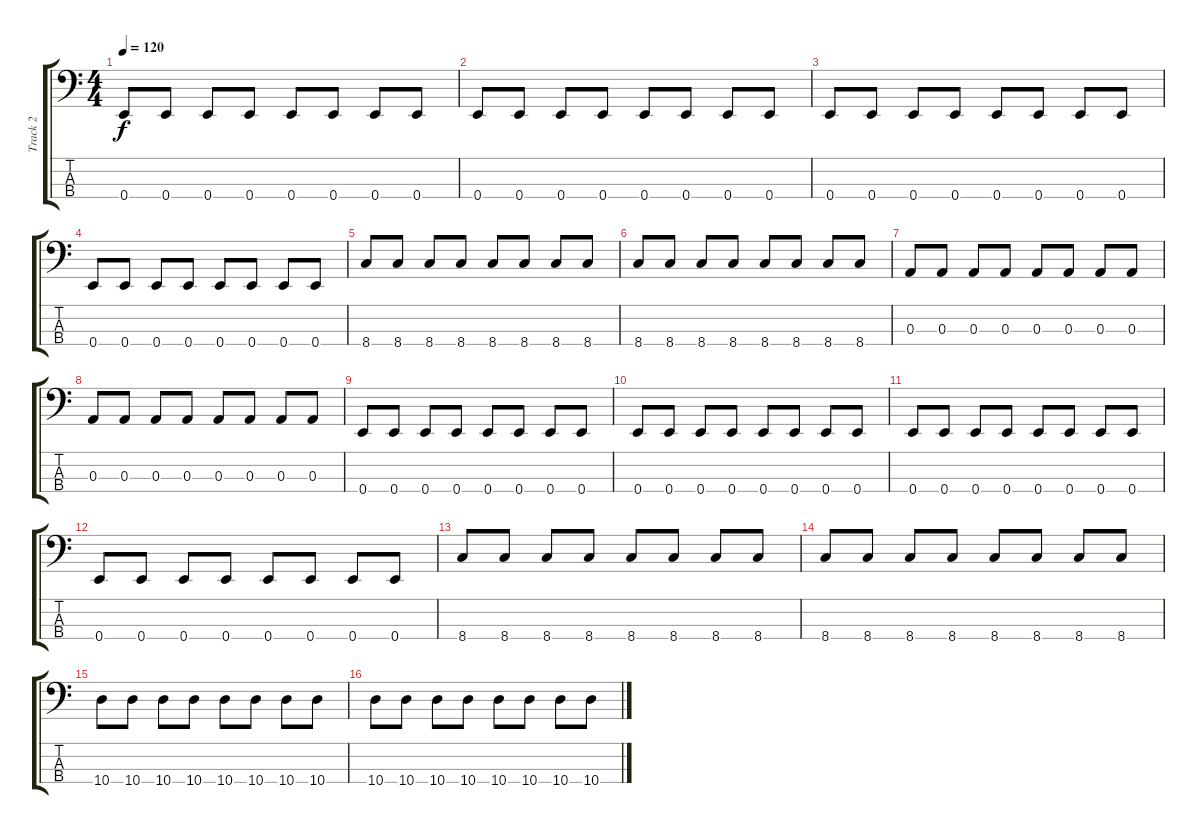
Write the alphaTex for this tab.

\track ("Track 2" "Track 2") {instrument electricbassfinger}
\staff {score tabs}
\tuning (G2 D2 A1 E1) {hide}
\ts (4 4)
\tempo 120
\clef f4
\ks c
0.4.8{dy f} 0.4.8 0.4.8 0.4.8 0.4.8 0.4.8 0.4.8 0.4.8 |
0.4.8 0.4.8 0.4.8 0.4.8 0.4.8 0.4.8 0.4.8 0.4.8 |
0.4.8 0.4.8 0.4.8 0.4.8 0.4.8 0.4.8 0.4.8 0.4.8 |
0.4.8 0.4.8 0.4.8 0.4.8 0.4.8 0.4.8 0.4.8 0.4.8 |
8.4.8 8.4.8 8.4.8 8.4.8 8.4.8 8.4.8 8.4.8 8.4.8 |
8.4.8 8.4.8 8.4.8 8.4.8 8.4.8 8.4.8 8.4.8 8.4.8 |
0.3.8 0.3.8 0.3.8 0.3.8 0.3.8 0.3.8 0.3.8 0.3.8 |
0.3.8 0.3.8 0.3.8 0.3.8 0.3.8 0.3.8 0.3.8 0.3.8 |
0.4.8 0.4.8 0.4.8 0.4.8 0.4.8 0.4.8 0.4.8 0.4.8 |
0.4.8 0.4.8 0.4.8 0.4.8 0.4.8 0.4.8 0.4.8 0.4.8 |
0.4.8 0.4.8 0.4.8 0.4.8 0.4.8 0.4.8 0.4.8 0.4.8 |
0.4.8 0.4.8 0.4.8 0.4.8 0.4.8 0.4.8 0.4.8 0.4.8 |
8.4.8 8.4.8 8.4.8 8.4.8 8.4.8 8.4.8 8.4.8 8.4.8 |
8.4.8 8.4.8 8.4.8 8.4.8 8.4.8 8.4.8 8.4.8 8.4.8 |
10.4.8 10.4.8 10.4.8 10.4.8 10.4.8 10.4.8 10.4.8 10.4.8 |
10.4.8 10.4.8 10.4.8 10.4.8 10.4.8 10.4.8 10.4.8 10.4.8
